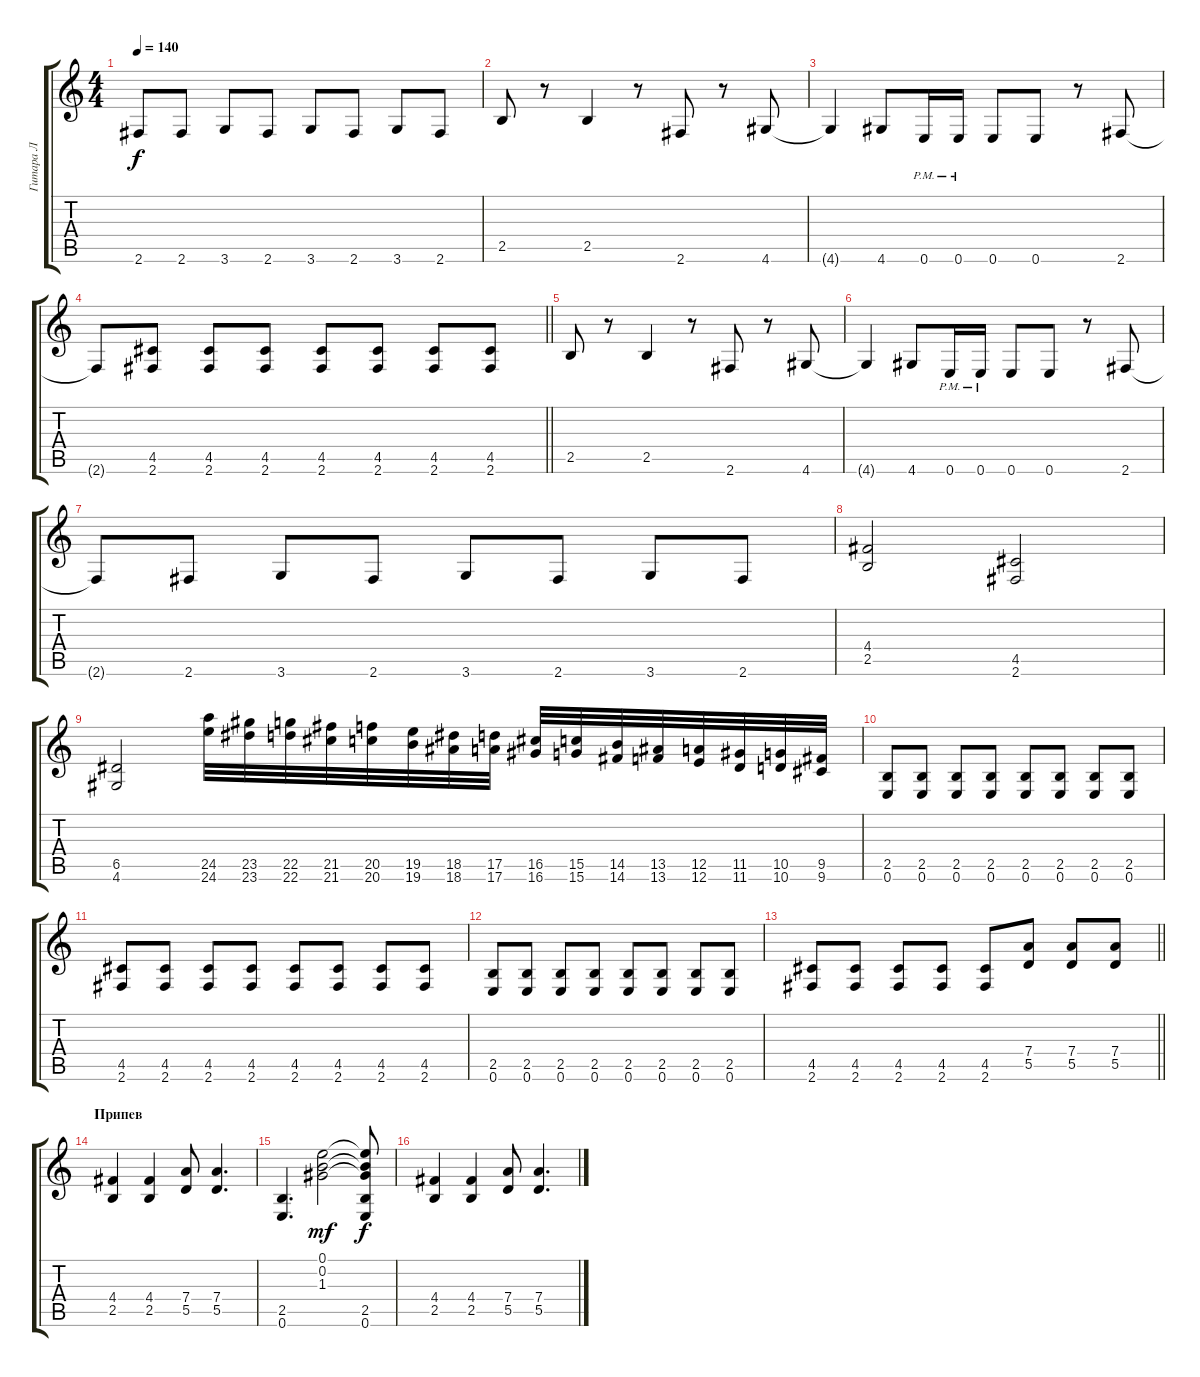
\track ("Гитара Л" "Гитара Л") {instrument distortionguitar}
\staff {score tabs}
\tuning (E4 B3 G3 D3 A2 E2) {hide}
\ts (4 4)
\tempo 140
\clef g2
\ks c
2.6{t}.8{dy f} 2.6.8 3.6.8 2.6.8 3.6.8 2.6.8 3.6.8 2.6.8 |
2.5.8 r.8 2.5.4 r.8 2.6.8 r.8 4.6.8 |
4.6{t}.4 4.6.8 0.6{pm}.16 0.6{pm}.16 0.6.8 0.6.8 r.8 2.6.8 |
\barLineRight lightlight
2.6{t}.8 (4.5 2.6).8 (4.5 2.6).8 (4.5 2.6).8 (4.5 2.6).8 (4.5 2.6).8 (4.5 2.6).8 (4.5 2.6).8 |
2.5.8 r.8 2.5.4 r.8 2.6.8 r.8 4.6.8 |
4.6{t}.4 4.6.8 0.6{pm}.16 0.6{pm}.16 0.6.8 0.6.8 r.8 2.6.8 |
2.6{t}.8 2.6.8 3.6.8 2.6.8 3.6.8 2.6.8 3.6.8 2.6.8 |
(4.4 2.5).2 (4.5 2.6).2 |
(6.5 4.6).2 (24.5 24.6).32 (23.5 23.6).32 (22.5 22.6).32 (21.5 21.6).32 (20.5 20.6).32 (19.5 19.6).32 (18.5 18.6).32 (17.5 17.6).32 (16.5 16.6).32 (15.5 15.6).32 (14.5 14.6).32 (13.5 13.6).32 (12.5 12.6).32 (11.5 11.6).32 (10.5 10.6).32 (9.5 9.6).32 |
(2.5 0.6).8 (2.5 0.6).8 (2.5 0.6).8 (2.5 0.6).8 (2.5 0.6).8 (2.5 0.6).8 (2.5 0.6).8 (2.5 0.6).8 |
(4.5 2.6).8 (4.5 2.6).8 (4.5 2.6).8 (4.5 2.6).8 (4.5 2.6).8 (4.5 2.6).8 (4.5 2.6).8 (4.5 2.6).8 |
(2.5 0.6).8 (2.5 0.6).8 (2.5 0.6).8 (2.5 0.6).8 (2.5 0.6).8 (2.5 0.6).8 (2.5 0.6).8 (2.5 0.6).8 |
\barLineRight lightlight
(4.5 2.6).8 (4.5 2.6).8 (4.5 2.6).8 (4.5 2.6).8 (4.5 2.6).8 (7.4 5.5).8 (7.4 5.5).8 (7.4 5.5).8 |
\section ("" "Припев")
(4.4 2.5).4 (4.4 2.5).4 (7.4 5.5).8 (7.4 5.5).4{d} |
(2.5 0.6).4{d} (0.1 0.2 1.3).2{dy mf} (0.1{t} 0.2{t} 1.3{t} 2.5 0.6).8{dy f} |
(4.4 2.5).4 (4.4 2.5).4 (7.4 5.5).8 (7.4 5.5).4{d}
